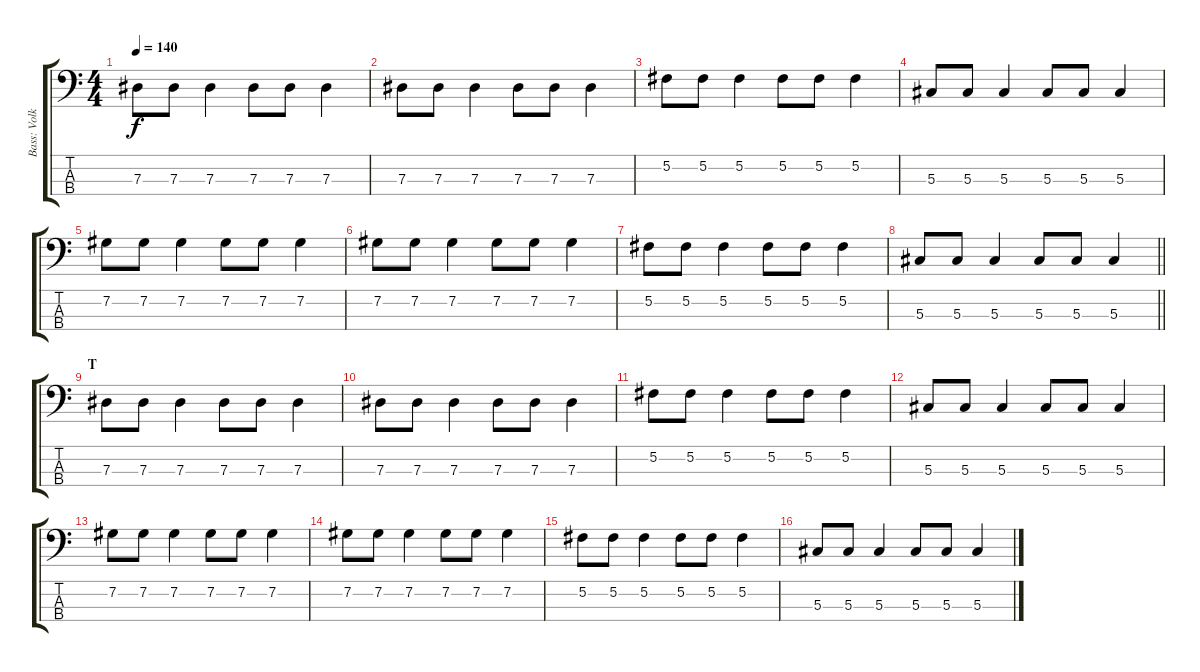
\track ("Bass: Volker" "Bass: Volk") {instrument electricbassfinger}
\staff {score tabs}
\tuning (Gb2 Db2 Ab1 Eb1) {hide}
\ts (4 4)
\tempo 140
\clef f4
\ks c
7.3.8{dy f} 7.3.8 7.3.4 7.3.8 7.3.8 7.3.4 |
7.3.8 7.3.8 7.3.4 7.3.8 7.3.8 7.3.4 |
5.2.8 5.2.8 5.2.4 5.2.8 5.2.8 5.2.4 |
5.3.8 5.3.8 5.3.4 5.3.8 5.3.8 5.3.4 |
7.2.8 7.2.8 7.2.4 7.2.8 7.2.8 7.2.4 |
7.2.8 7.2.8 7.2.4 7.2.8 7.2.8 7.2.4 |
5.2.8 5.2.8 5.2.4 5.2.8 5.2.8 5.2.4 |
\barLineRight lightlight
5.3.8 5.3.8 5.3.4 5.3.8 5.3.8 5.3.4 |
\section ("" "T")
7.3.8 7.3.8 7.3.4 7.3.8 7.3.8 7.3.4 |
7.3.8 7.3.8 7.3.4 7.3.8 7.3.8 7.3.4 |
5.2.8 5.2.8 5.2.4 5.2.8 5.2.8 5.2.4 |
5.3.8 5.3.8 5.3.4 5.3.8 5.3.8 5.3.4 |
7.2.8 7.2.8 7.2.4 7.2.8 7.2.8 7.2.4 |
7.2.8 7.2.8 7.2.4 7.2.8 7.2.8 7.2.4 |
5.2.8 5.2.8 5.2.4 5.2.8 5.2.8 5.2.4 |
5.3.8 5.3.8 5.3.4 5.3.8 5.3.8 5.3.4
